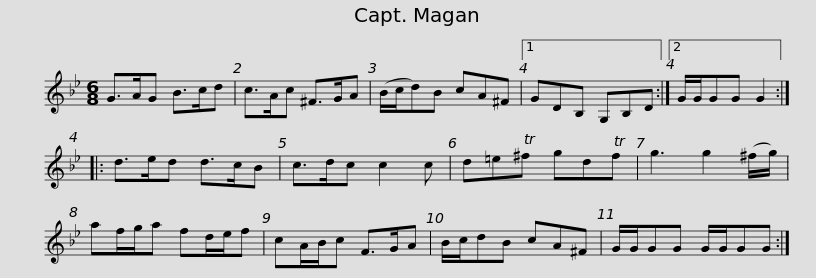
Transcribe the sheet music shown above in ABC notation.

X:1
L:1/8
M:6/8
I:linebreak $
K:Gmin
V:1 treble
V:1
 G>AG B>cd | c>Ac ^F>GA | (B/c/d)B cA^F |1 GDB, G,B,D :|2 G/G/GG G2 :: %5
 d>ed d>cB |$ c>dc c2 c | d=eT^f gdTf | g3 g2 (^f/g/) | af/g/a fd/e/f | %10
 cA/B/c F>GA | B/c/dB cA^F |$ G/G/GG G/G/GG :| %13
